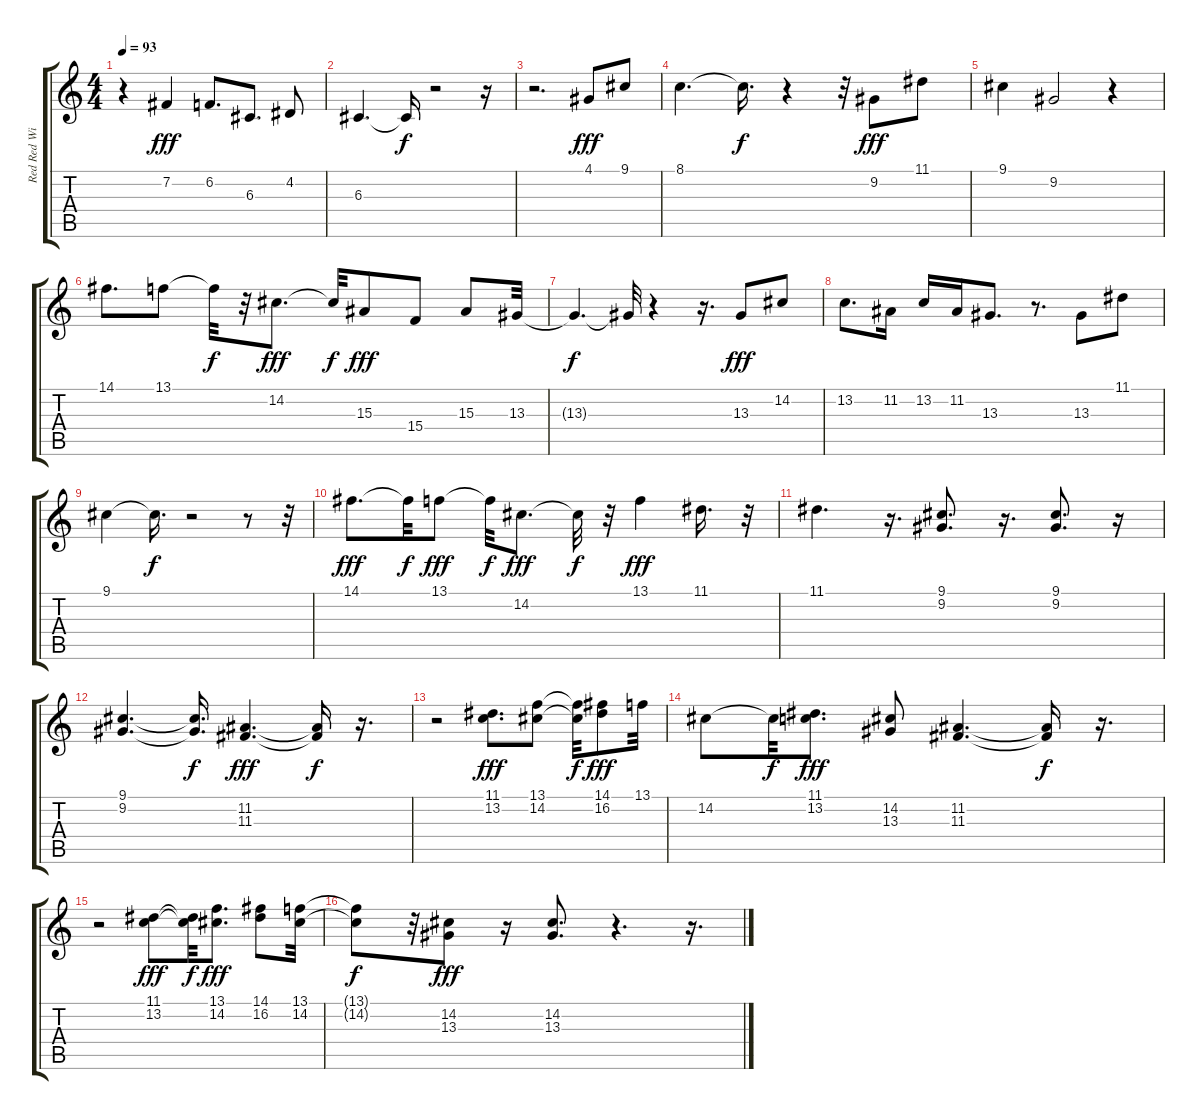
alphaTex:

\track ("Red Red Wine by UB40" "Red Red Wi") {instrument mutedtrumpet}
\staff {score tabs}
\tuning (E4 B3 G3 D3 A2 E2) {hide}
\ts (4 4)
\tempo 93
\clef g2
\ks c
r.4{dy f} 7.2.4{dy fff} 6.2.8{d} 6.3.8{d} 4.2.8 |
6.3.4{d} 6.3{t}.16{dy f} r.2 r.16 |
r.2{d} 4.1.8{dy fff} 9.1.8 |
8.1.4{d} 8.1{t}.16{d dy f} r.4 r.32 9.2.8{dy fff} 11.1.8 |
9.1.4 9.2.2 r.4 |
14.1.8{d} 13.1.8 13.1{t}.32{dy f} r.32 14.2.8{d dy fff} 14.2{t}.32{dy f} 15.3.8{dy fff} 15.4.8 15.3.8 13.3.32 |
13.3{t}.4{d dy f} 13.3{t}.32 r.4 r.16{d} 13.3.8{dy fff} 14.2.8 |
13.2.8{d} 11.2.16 13.2.16 11.2.16 13.3.8{d} r.8{d} 13.3.8 11.1.8 |
9.1.4 9.1{t}.16{d dy f} r.2 r.8 r.32 |
14.1.8{d dy fff} 14.1{t}.32{dy f} 13.1.8{dy fff} 13.1{t}.32{dy f} 14.2.8{d dy fff} 14.2{t}.32{dy f} r.32 13.1.4{dy fff} 11.1.16{d} r.32 |
11.1.4{d} r.16{d} (9.1 9.2).8{d} r.16{d} (9.1 9.2).8{d} r.16 |
(9.1 9.2).4{d} (9.1{t} 9.2{t}).16{d dy f} (11.2 11.3).4{d dy fff} (11.2{t} 11.3{t}).16{dy f} r.16{d} |
r.2 (11.1 13.2).8{d dy fff} (13.1 14.2).8 (13.1{t} 14.2{t}).32{dy f} (14.1 16.2).8{dy fff} 13.1.32 |
14.2.8 14.2{t}.32{dy f} (11.1 13.2).8{d dy fff} (14.2 13.3).8 (11.2 11.3).4{d} (11.2{t} 11.3{t}).16{dy f} r.16{d} |
r.2 (11.1 13.2).8{dy fff} (11.1{t} 13.2{t}).32{dy f} (13.1 14.2).8{d dy fff} (14.1 16.2).8 (13.1 14.2).32 |
(13.1{t} 14.2{t}).8{dy f} r.32 (14.2 13.3).8{dy fff} r.16 (14.2 13.3).8{d} r.4{d} r.16{d}
